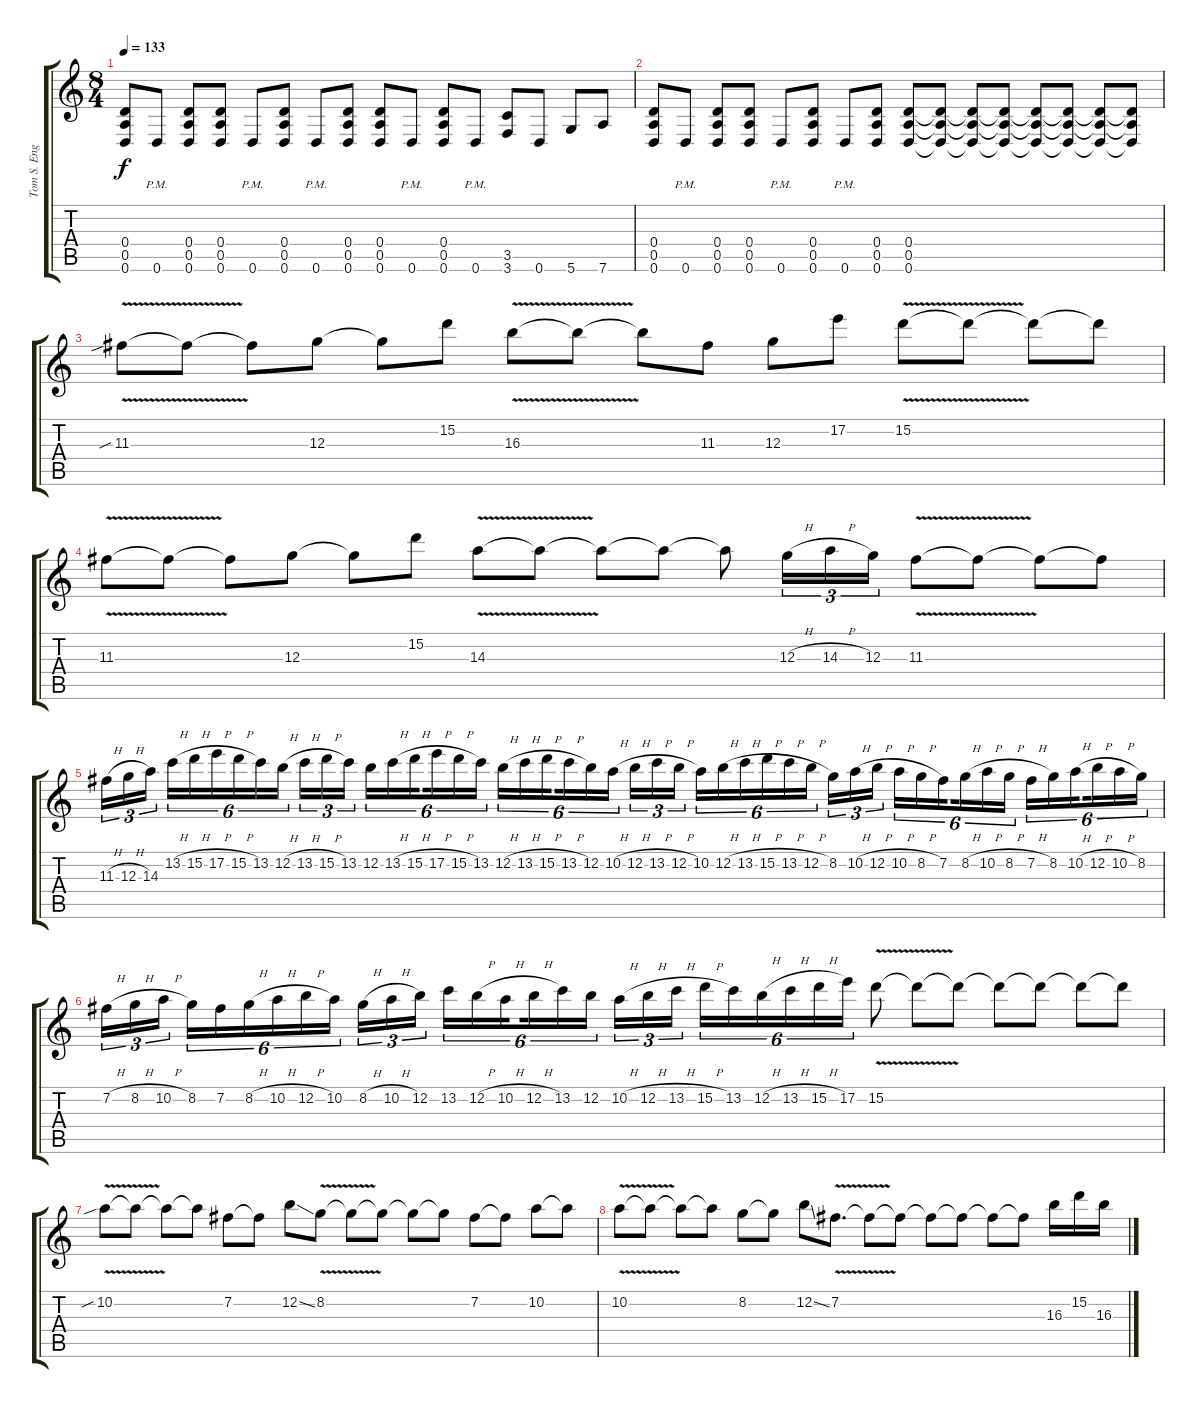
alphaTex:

\track ("Tom S. Englund" "Tom S. Eng") {instrument distortionguitar}
\staff {score tabs}
\tuning (E4 B3 G3 D3 A2 D2) {hide}
\ts (8 4)
\tempo 133
\clef g2
\ks c
(0.4 0.5 0.6).8{dy f} 0.6{pm}.8 (0.4 0.5 0.6).8 (0.4 0.5 0.6).8 0.6{pm}.8 (0.4 0.5 0.6).8 0.6{pm}.8 (0.4 0.5 0.6).8 (0.4 0.5 0.6).8 0.6{pm}.8 (0.4 0.5 0.6).8 0.6{pm}.8 (3.5 3.6).8 0.6.8 5.6.8 7.6.8 |
(0.4 0.5 0.6).8 0.6{pm}.8 (0.4 0.5 0.6).8 (0.4 0.5 0.6).8 0.6{pm}.8 (0.4 0.5 0.6).8 0.6{pm}.8 (0.4 0.5 0.6).8 (0.4 0.5 0.6).8 (0.4{t} 0.5{t} 0.6{t}).8 (0.4{t} 0.5{t} 0.6{t}).8 (0.4{t} 0.5{t} 0.6{t}).8 (0.4{t} 0.5{t} 0.6{t}).8 (0.4{t} 0.5{t} 0.6{t}).8 (0.4{t} 0.5{t} 0.6{t}).8 (0.4{t} 0.5{t} 0.6{t}).8 |
11.3{v sib}.8 11.3{t}.8 11.3{t}.8 12.3.8 12.3{t}.8 15.2.8 16.3{v}.8 16.3{t}.8 16.3{t}.8 11.3.8 12.3.8 17.2.8 15.2{v}.8 15.2{t}.8 15.2{t}.8 15.2{t}.8 |
11.3{v}.8 11.3{t}.8 11.3{t}.8 12.3.8 12.3{t}.8 15.2.8 14.3{v}.8 14.3{t}.8 14.3{t}.8 14.3{t}.8 14.3{t}.8 12.3{h}.16{tu (3 2)} 14.3{h}.16{tu (3 2)} 12.3.16{tu (3 2)} 11.3{v}.8 11.3{t}.8 11.3{t}.8 11.3{t}.8 |
11.3{h}.16{tu (3 2)} 12.3{h}.16{tu (3 2)} 14.3.16{tu (3 2) beam splitsecondary} 13.2{h}.16{tu (6 4)} 15.2{h}.16{tu (6 4)} 17.2{h}.16{tu (6 4)} 15.2{h}.16{tu (6 4)} 13.2.16{tu (6 4)} 12.2{h}.16{tu (6 4) beam splitsecondary} 13.2{h}.16{tu (3 2)} 15.2{h}.16{tu (3 2)} 13.2.16{tu (3 2)} 12.2.16{tu (6 4)} 13.2{h}.16{tu (6 4)} 15.2{h}.16{tu (6 4) beam splitsecondary} 17.2{h}.16{tu (6 4)} 15.2{h}.16{tu (6 4)} 13.2.16{tu (6 4)} 12.2{h}.16{tu (6 4)} 13.2{h}.16{tu (6 4)} 15.2{h}.16{tu (6 4) beam splitsecondary} 13.2{h}.16{tu (6 4)} 12.2.16{tu (6 4)} 10.2{h}.16{tu (6 4)} 12.2{h}.16{tu (3 2)} 13.2{h}.16{tu (3 2)} 12.2{h}.16{tu (3 2) beam splitsecondary} 10.2.16{tu (6 4)} 12.2{h}.16{tu (6 4)} 13.2{h}.16{tu (6 4)} 15.2{h}.16{tu (6 4)} 13.2{h}.16{tu (6 4)} 12.2{h}.16{tu (6 4) beam splitsecondary} 8.2.16{tu (3 2)} 10.2{h}.16{tu (3 2)} 12.2{h}.16{tu (3 2)} 10.2{h}.16{tu (6 4)} 8.2{h}.16{tu (6 4)} 7.2.16{tu (6 4) beam splitsecondary} 8.2{h}.16{tu (6 4)} 10.2{h}.16{tu (6 4)} 8.2{h}.16{tu (6 4)} 7.2{h}.16{tu (6 4)} 8.2.16{tu (6 4)} 10.2{h}.16{tu (6 4) beam splitsecondary} 12.2{h}.16{tu (6 4)} 10.2{h}.16{tu (6 4)} 8.2.16{tu (6 4)} |
7.2{h}.16{tu (3 2)} 8.2{h}.16{tu (3 2)} 10.2{h}.16{tu (3 2) beam splitsecondary} 8.2.16{tu (6 4)} 7.2.16{tu (6 4)} 8.2{h}.16{tu (6 4)} 10.2{h}.16{tu (6 4)} 12.2{h}.16{tu (6 4)} 10.2.16{tu (6 4) beam splitsecondary} 8.2{h}.16{tu (3 2)} 10.2{h}.16{tu (3 2)} 12.2.16{tu (3 2)} 13.2.16{tu (6 4)} 12.2{h}.16{tu (6 4)} 10.2{h}.16{tu (6 4) beam splitsecondary} 12.2{h}.16{tu (6 4)} 13.2.16{tu (6 4)} 12.2.16{tu (6 4)} 10.2{h}.16{tu (3 2)} 12.2{h}.16{tu (3 2)} 13.2{h}.16{tu (3 2) beam splitsecondary} 15.2{h}.16{tu (6 4)} 13.2.16{tu (6 4)} 12.2{h}.16{tu (6 4)} 13.2{h}.16{tu (6 4)} 15.2{h}.16{tu (6 4)} 17.2.16{tu (6 4)} 15.2{v}.8 15.2{t}.8 15.2{t}.8 15.2{t}.8 15.2{t}.8 15.2{t}.8 15.2{t}.8 |
10.2{v sib}.8 10.2{t}.8 10.2{t}.8 10.2{t}.8 7.2.8 7.2{t}.8 12.2{ss}.8 8.2{v}.8 8.2{t}.8 8.2{t}.8 8.2{t}.8 8.2{t}.8 7.2.8 7.2{t}.8 10.2.8 10.2{t}.8 |
10.2{v}.8 10.2{t}.8 10.2{t}.8 10.2{t}.8 8.2.8 8.2{t}.8 12.2{ss}.8 7.2{v}.8{d} 7.2{t}.8 7.2{t}.8 7.2{t}.8 7.2{t}.8 7.2{t}.8 7.2{t}.8 16.3.16 15.2.16 16.3.16
